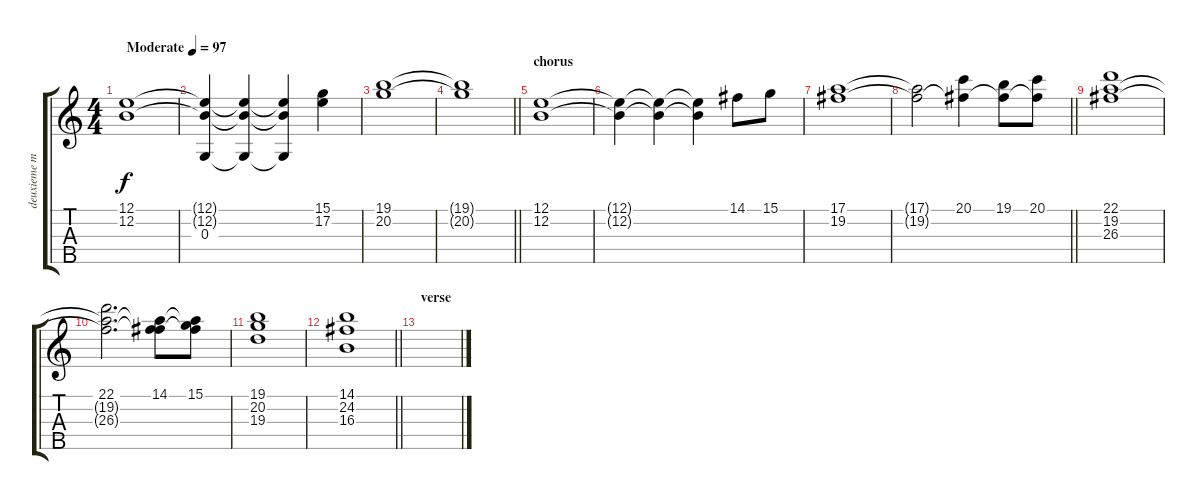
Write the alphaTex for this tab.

\track ("deuxieme main de Thomas" "deuxieme m") {instrument lead2sawtooth}
\staff {score tabs}
\tuning (E4 B3 G3 D3 A2) {hide}
\ts (4 4)
\tempo (97 "Moderate")
\clef g2
\ks c
(12.1 12.2).1{dy f instrument lead2sawtooth} |
(12.1{t} 12.2{t} 0.3).4 (12.1{t} 12.2{t} 0.3{t}).4 (12.1{t} 12.2{t} 0.3{t}).4 (15.1 17.2).4 |
(19.1 20.2).1 |
\barLineRight lightlight
(19.1{t} 20.2{t}).1 |
\section ("" "chorus")
(12.1 12.2).1 |
(12.1{t} 12.2{t}).4 (12.1{t} 12.2{t}).4 (12.1{t} 12.2{t}).4 14.1.8 15.1.8 |
(17.1 19.2).1 |
\barLineRight lightlight
(17.1{t} 19.2{t}).2 (20.1 19.2{t}).4 (19.1 19.2{t}).8 (20.1 19.2{t}).8 |
(22.1 19.2 26.3).1 |
(22.1 19.2{t} 26.3{t}).2{d} (14.1 19.2{t} 26.3{t}).8 (15.1 19.2{t} 26.3{t}).8 |
(19.1 20.2 19.3).1 |
\barLineRight lightlight
(14.1 24.2 16.3).1 |
\section ("" "verse")
